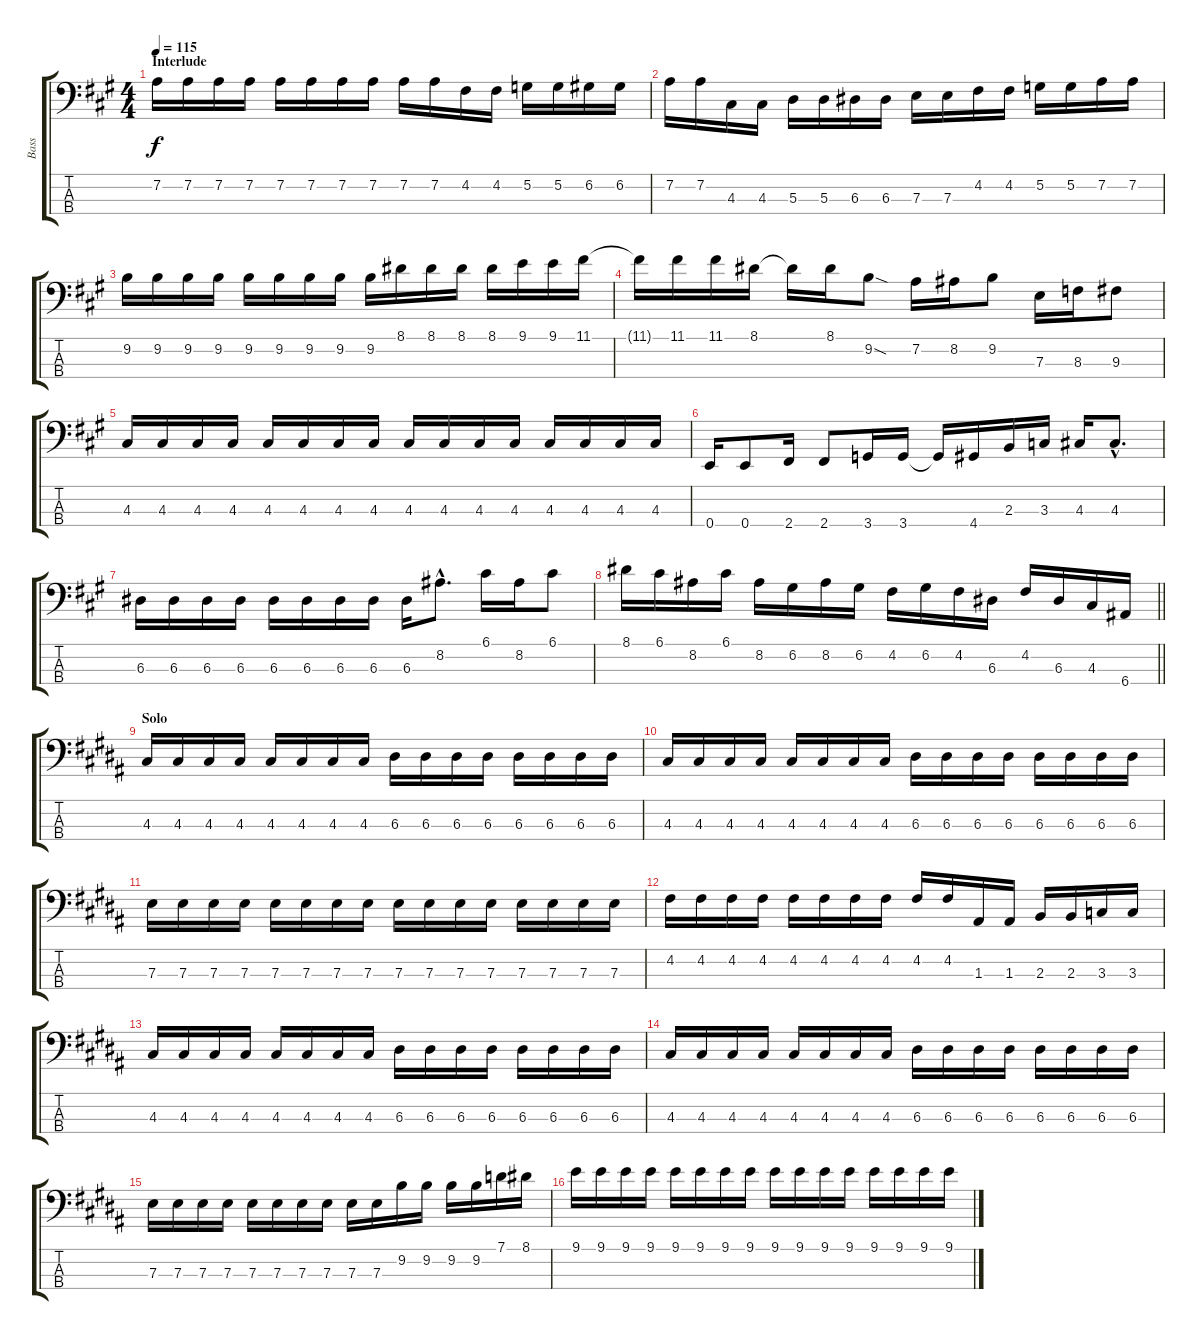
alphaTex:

\track ("Bass" "Bass") {instrument electricbassfinger}
\staff {score tabs}
\tuning (G2 D2 A1 E1) {hide}
\ts (4 4)
\section ("" "Interlude")
\tempo 115
\clef f4
\ks a
7.2.16{dy f} 7.2.16 7.2.16 7.2.16 7.2.16 7.2.16 7.2.16 7.2.16 7.2.16 7.2.16 4.2.16 4.2.16 5.2.16 5.2.16 6.2.16 6.2.16 |
7.2.16 7.2.16 4.3.16 4.3.16 5.3.16 5.3.16 6.3.16 6.3.16 7.3.16 7.3.16 4.2.16 4.2.16 5.2.16 5.2.16 7.2.16 7.2.16 |
9.2.16 9.2.16 9.2.16 9.2.16 9.2.16 9.2.16 9.2.16 9.2.16 9.2.16 8.1.16 8.1.16 8.1.16 8.1.16 9.1.16 9.1.16 11.1.16 |
11.1{t}.16 11.1.16 11.1.16 8.1.16 8.1{t}.16 8.1.16 9.2{sod}.8 7.2.16 8.2.16 9.2.8 7.3.16 8.3.16 9.3.8 |
4.3.16 4.3.16 4.3.16 4.3.16 4.3.16 4.3.16 4.3.16 4.3.16 4.3.16 4.3.16 4.3.16 4.3.16 4.3.16 4.3.16 4.3.16 4.3.16 |
0.4.16 0.4.8 2.4.16 2.4.8 3.4.16 3.4.16 3.4{t}.16 4.4.16 2.3.16 3.3.16 4.3.16 4.3{hac}.8{d} |
6.3.16 6.3.16 6.3.16 6.3.16 6.3.16 6.3.16 6.3.16 6.3.16 6.3.16 8.2{hac}.8{d} 6.1.16 8.2.16 6.1.8 |
\barLineRight lightlight
8.1.16 6.1.16 8.2.16 6.1.16 8.2.16 6.2.16 8.2.16 6.2.16 4.2.16 6.2.16 4.2.16 6.3.16 4.2.16 6.3.16 4.3.16 6.4.16 |
\section ("" "Solo")
\ks b
4.3.16 4.3.16 4.3.16 4.3.16 4.3.16 4.3.16 4.3.16 4.3.16 6.3.16 6.3.16 6.3.16 6.3.16 6.3.16 6.3.16 6.3.16 6.3.16 |
4.3.16 4.3.16 4.3.16 4.3.16 4.3.16 4.3.16 4.3.16 4.3.16 6.3.16 6.3.16 6.3.16 6.3.16 6.3.16 6.3.16 6.3.16 6.3.16 |
7.3.16 7.3.16 7.3.16 7.3.16 7.3.16 7.3.16 7.3.16 7.3.16 7.3.16 7.3.16 7.3.16 7.3.16 7.3.16 7.3.16 7.3.16 7.3.16 |
4.2.16 4.2.16 4.2.16 4.2.16 4.2.16 4.2.16 4.2.16 4.2.16 4.2.16 4.2.16 1.3.16 1.3.16 2.3.16 2.3.16 3.3.16 3.3.16 |
4.3.16 4.3.16 4.3.16 4.3.16 4.3.16 4.3.16 4.3.16 4.3.16 6.3.16 6.3.16 6.3.16 6.3.16 6.3.16 6.3.16 6.3.16 6.3.16 |
4.3.16 4.3.16 4.3.16 4.3.16 4.3.16 4.3.16 4.3.16 4.3.16 6.3.16 6.3.16 6.3.16 6.3.16 6.3.16 6.3.16 6.3.16 6.3.16 |
7.3.16 7.3.16 7.3.16 7.3.16 7.3.16 7.3.16 7.3.16 7.3.16 7.3.16 7.3.16 9.2.16 9.2.16 9.2.16 9.2.16 7.1.16 8.1.16 |
9.1.16 9.1.16 9.1.16 9.1.16 9.1.16 9.1.16 9.1.16 9.1.16 9.1.16 9.1.16 9.1.16 9.1.16 9.1.16 9.1.16 9.1.16 9.1.16
